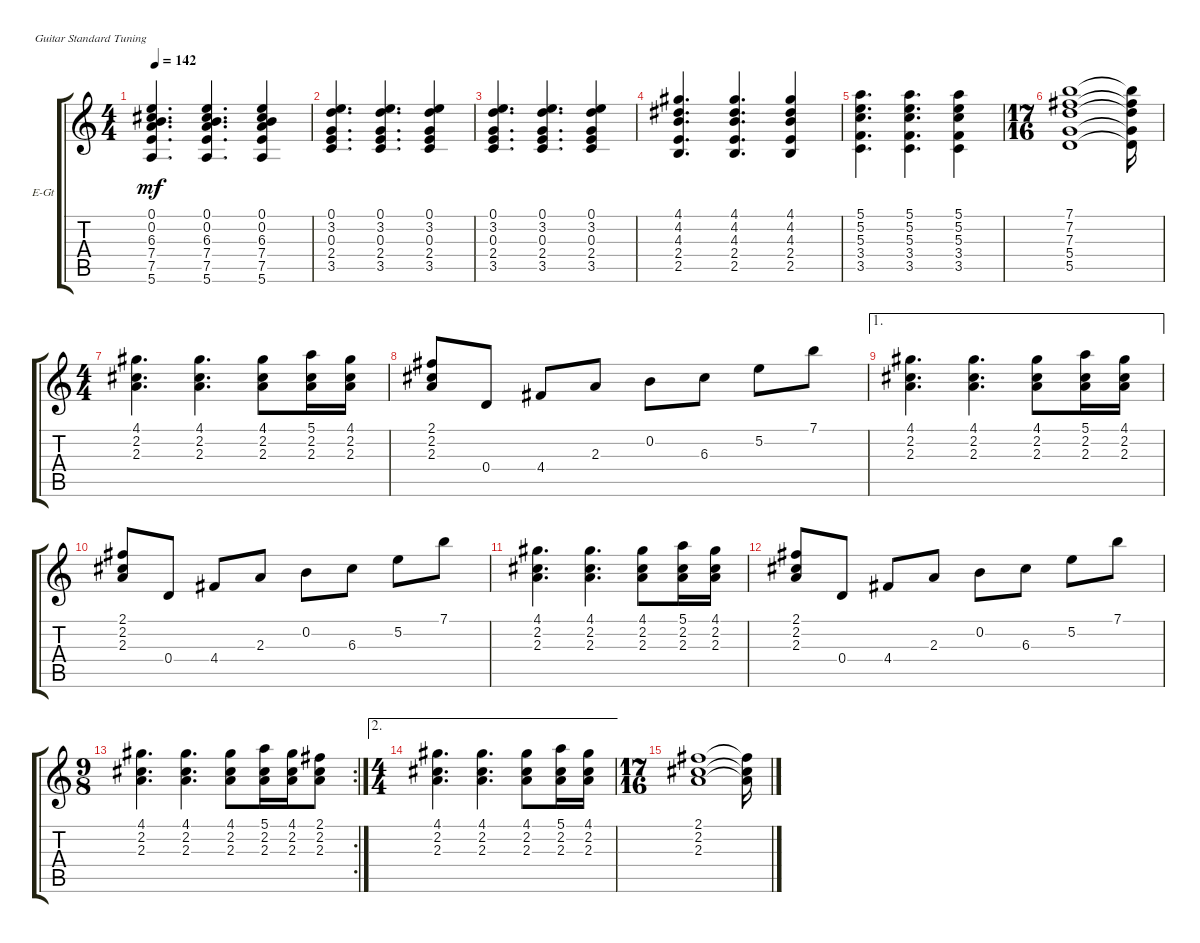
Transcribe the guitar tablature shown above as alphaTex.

\defaultSystemsLayout 4
\bracketExtendMode groupsimilarinstruments
\firstSystemTrackNameOrientation horizontal
\otherSystemsTrackNameOrientation horizontal
\track ("Jazz Guitar" "E-Gt") {instrument electricguitarjazz}
\staff {score tabs}
\tuning (E4 B3 G3 D3 A2 E2)
\ts (4 4)
\tempo 142
\clef g2
\ks c
(5.6 7.5 7.4 6.3 0.2 0.1).4{d dy mf} (0.1 0.2 6.3 7.4 7.5 5.6).4{d} (5.6 7.5 7.4 6.3 0.2 0.1).4 |
(3.5 2.4 0.3 3.2 0.1).4{d} (0.1 3.2 0.3 2.4 3.5).4{d} (3.5 2.4 0.3 3.2 0.1).4 |
(3.5 2.4 0.3 3.2 0.1).4{d} (0.1 3.2 0.3 2.4 3.5).4{d} (3.5 2.4 0.3 3.2 0.1).4 |
(2.5 2.4 4.3 4.2 4.1).4{d} (4.1 4.2 4.3 2.4 2.5).4{d} (2.5 2.4 4.3 4.2 4.1).4 |
(3.5 3.4 5.3 5.2 5.1).4{d} (5.1 5.2 5.3 3.4 3.5).4{d} (3.5 3.4 5.3 5.2 5.1).4 |
\ts (17 16)
(7.1 7.2 7.3 5.4 5.5).1 (7.1{t} 7.2{t} 7.3{t} 5.4{t} 5.5{t}).16 |
\ts (4 4)
(4.1 2.2 2.3).4{d} (4.1 2.2 2.3).4{d} (4.1 2.2 2.3).8 (5.1 2.2 2.3).16 (4.1 2.2 2.3).16 |
(2.1 2.2 2.3).8 0.4.8 4.4.8 2.3.8 0.2.8 6.3.8 5.2.8 7.1.8 |
\ae 1
(4.1 2.2 2.3).4{d} (4.1 2.2 2.3).4{d} (4.1 2.2 2.3).8 (5.1 2.2 2.3).16 (4.1 2.2 2.3).16 |
(2.1 2.2 2.3).8 0.4.8 4.4.8 2.3.8 0.2.8 6.3.8 5.2.8 7.1.8 |
(4.1 2.2 2.3).4{d} (4.1 2.2 2.3).4{d} (4.1 2.2 2.3).8 (5.1 2.2 2.3).16 (4.1 2.2 2.3).16 |
(2.1 2.2 2.3).8 0.4.8 4.4.8 2.3.8 0.2.8 6.3.8 5.2.8 7.1.8 |
\rc 2
\ts (9 8)
(4.1 2.3 2.2).4{d} (4.1 2.2 2.3).4{d} (4.1 2.2 2.3).8 (2.3 2.2 5.1).16 (4.1 2.2 2.3).16 (2.3 2.2 2.1).8 |
\ae 2
\ts (4 4)
(4.1 2.2 2.3).4{d} (4.1 2.2 2.3).4{d} (4.1 2.2 2.3).8 (5.1 2.2 2.3).16 (4.1 2.2 2.3).16 |
\ts (17 16)
(2.1 2.2 2.3).1 (2.1{t} 2.2{t} 2.3{t}).16
